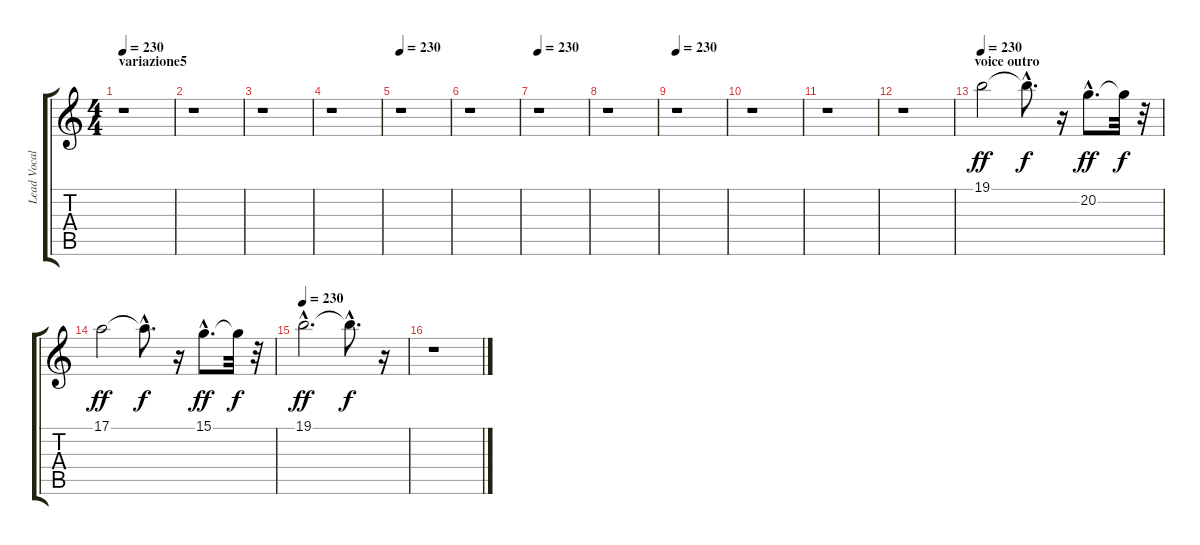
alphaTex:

\track ("Lead Vocals (Bruce)" "Lead Vocal") {instrument choiraahs}
\staff {score tabs}
\tuning (E4 B3 G3 D3 A2 E2) {hide}
\ts (4 4)
\section ("" "variazione5")
\tempo 230
\clef g2
\ks c
r.1{dy f} |
r.1 |
r.1 |
r.1 |
\tempo 230
r.1 |
r.1 |
\tempo 230
r.1 |
r.1 |
\tempo 230
r.1 |
r.1 |
r.1 |
r.1 |
\section ("" "voice outro")
\tempo 230
19.1.2{dy ff} 19.1{hac t}.8{d dy f} r.16 20.2{hac}.8{d dy ff} 20.2{t}.32{dy f} r.32 |
17.1.2{dy ff} 17.1{hac t}.8{d dy f} r.16 15.1{hac}.8{d dy ff} 15.1{t}.32{dy f} r.32 |
\tempo 230
19.1{hac}.2{d dy ff} 19.1{hac t}.8{d dy f} r.16 |
r.1
